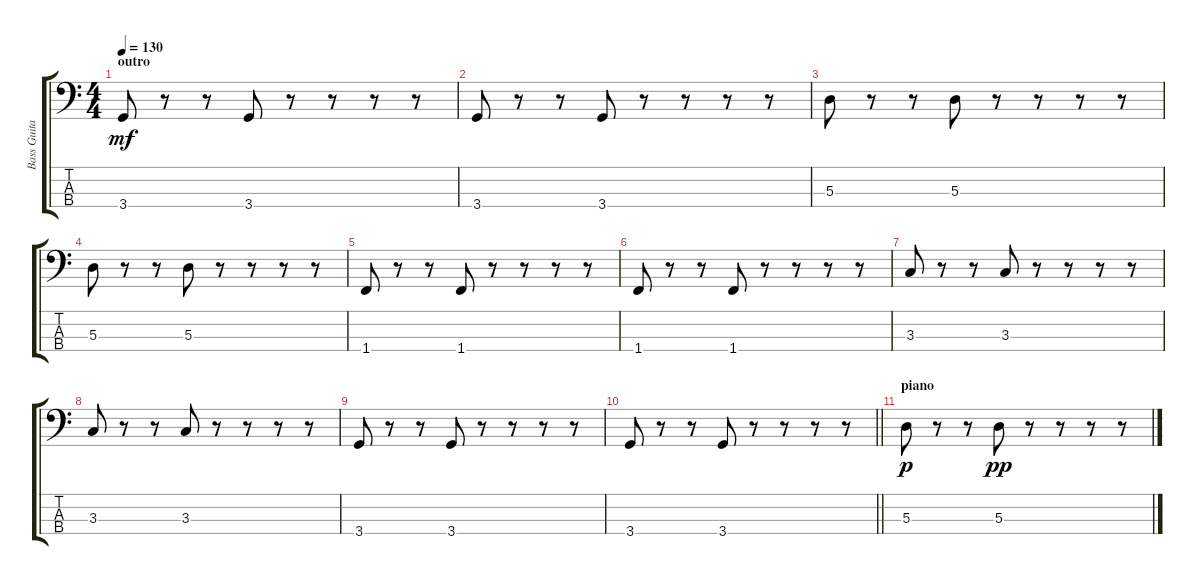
\track ("Bass Guitar" "Bass Guita") {instrument electricbassfinger}
\staff {score tabs}
\tuning (G2 D2 A1 E1) {hide}
\ts (4 4)
\section ("" "outro")
\tempo 130
\clef f4
\ks c
3.4.8{dy mf} r.8 r.8 3.4.8 r.8 r.8 r.8 r.8 |
3.4.8 r.8 r.8 3.4.8 r.8 r.8 r.8 r.8 |
5.3.8 r.8 r.8 5.3.8 r.8 r.8 r.8 r.8 |
5.3.8 r.8 r.8 5.3.8 r.8 r.8 r.8 r.8 |
1.4.8 r.8 r.8 1.4.8 r.8 r.8 r.8 r.8 |
1.4.8 r.8 r.8 1.4.8 r.8 r.8 r.8 r.8 |
3.3.8 r.8 r.8 3.3.8 r.8 r.8 r.8 r.8 |
3.3.8 r.8 r.8 3.3.8 r.8 r.8 r.8 r.8 |
3.4.8 r.8 r.8 3.4.8 r.8 r.8 r.8 r.8 |
\barLineRight lightlight
3.4.8 r.8 r.8 3.4.8 r.8 r.8 r.8 r.8 |
\section ("" "piano")
5.3.8{dy p} r.8 r.8 5.3.8{dy pp} r.8 r.8 r.8 r.8
